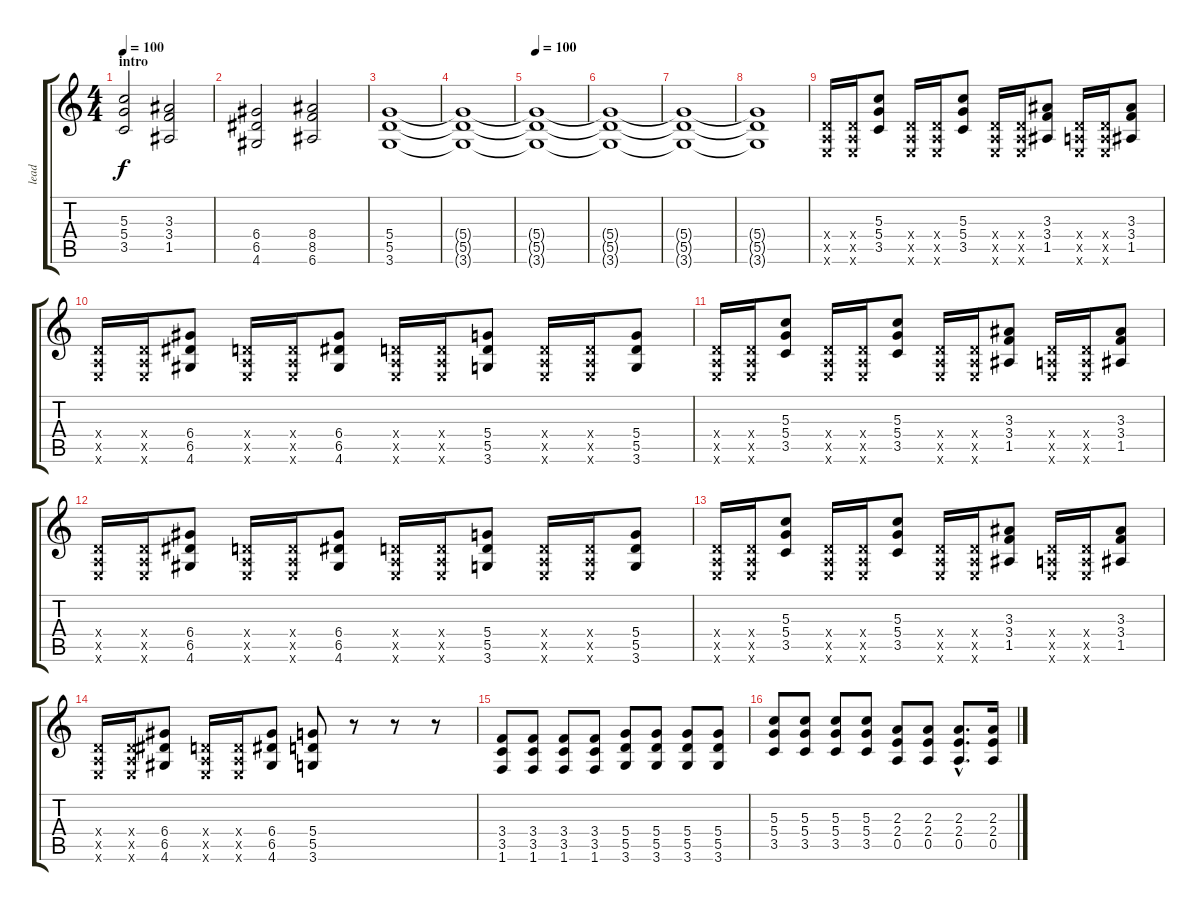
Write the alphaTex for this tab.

\track ("lead" "lead") {instrument overdrivenguitar}
\staff {score tabs}
\tuning (E4 B3 G3 D3 A2 E2) {hide}
\ts (4 4)
\section ("" "intro")
\tempo 100
\tempo 120
\tempo 100
\clef g2
\ks c
(5.3 5.4 3.5).2{dy f instrument overdrivenguitar} (3.3 3.4 1.5).2 |
(6.4 6.5 4.6).2 (8.4 8.5 6.6).2 |
(5.4 5.5 3.6).1 |
(5.4{t} 5.5{t} 3.6{t}).1 |
\tempo 100
(5.4{t} 5.5{t} 3.6{t}).1{volume 9} |
(5.4{t} 5.5{t} 3.6{t}).1 |
(5.4{t} 5.5{t} 3.6{t}).1{volume 4} |
(5.4{t} 5.5{t} 3.6{t}).1 |
(0.4{x} 0.5{x} 0.6{x}).16{volume 15} (0.4{x} 0.5{x} 0.6{x}).16 (5.3 5.4 3.5).8 (0.4{x} 0.5{x} 0.6{x}).16 (0.4{x} 0.5{x} 0.6{x}).16 (5.3 5.4 3.5).8 (0.4{x} 0.5{x} 0.6{x}).16 (0.4{x} 0.5{x} 0.6{x}).16 (3.3 3.4 1.5).8 (0.4{x} 0.5{x} 0.6{x}).16 (0.4{x} 0.5{x} 0.6{x}).16 (3.3 3.4 1.5).8 |
(0.4{x} 0.5{x} 0.6{x}).16 (0.4{x} 0.5{x} 0.6{x}).16 (6.4 6.5 4.6).8 (0.4{x} 0.5{x} 0.6{x}).16 (0.4{x} 0.5{x} 0.6{x}).16 (6.4 6.5 4.6).8 (0.4{x} 0.5{x} 0.6{x}).16 (0.4{x} 0.5{x} 0.6{x}).16 (5.4 5.5 3.6).8 (0.4{x} 0.5{x} 0.6{x}).16 (0.4{x} 0.5{x} 0.6{x}).16 (5.4 5.5 3.6).8 |
(0.4{x} 0.5{x} 0.6{x}).16 (0.4{x} 0.5{x} 0.6{x}).16 (5.3 5.4 3.5).8 (0.4{x} 0.5{x} 0.6{x}).16 (0.4{x} 0.5{x} 0.6{x}).16 (5.3 5.4 3.5).8 (0.4{x} 0.5{x} 0.6{x}).16 (0.4{x} 0.5{x} 0.6{x}).16 (3.3 3.4 1.5).8 (0.4{x} 0.5{x} 0.6{x}).16 (0.4{x} 0.5{x} 0.6{x}).16 (3.3 3.4 1.5).8 |
(0.4{x} 0.5{x} 0.6{x}).16 (0.4{x} 0.5{x} 0.6{x}).16 (6.4 6.5 4.6).8 (0.4{x} 0.5{x} 0.6{x}).16 (0.4{x} 0.5{x} 0.6{x}).16 (6.4 6.5 4.6).8 (0.4{x} 0.5{x} 0.6{x}).16 (0.4{x} 0.5{x} 0.6{x}).16 (5.4 5.5 3.6).8 (0.4{x} 0.5{x} 0.6{x}).16 (0.4{x} 0.5{x} 0.6{x}).16 (5.4 5.5 3.6).8 |
(0.4{x} 0.5{x} 0.6{x}).16 (0.4{x} 0.5{x} 0.6{x}).16 (5.3 5.4 3.5).8 (0.4{x} 0.5{x} 0.6{x}).16 (0.4{x} 0.5{x} 0.6{x}).16 (5.3 5.4 3.5).8 (0.4{x} 0.5{x} 0.6{x}).16 (0.4{x} 0.5{x} 0.6{x}).16 (3.3 3.4 1.5).8 (0.4{x} 0.5{x} 0.6{x}).16 (0.4{x} 0.5{x} 0.6{x}).16 (3.3 3.4 1.5).8 |
(0.4{x} 0.5{x} 0.6{x}).16 (0.4{x} 0.5{x} 0.6{x}).16 (6.4 6.5 4.6).8 (0.4{x} 0.5{x} 0.6{x}).16 (0.4{x} 0.5{x} 0.6{x}).16 (6.4 6.5 4.6).8 (5.4 5.5 3.6).8 r.8 r.8 r.8 |
(3.4 3.5 1.6).8 (3.4 3.5 1.6).8 (3.4 3.5 1.6).8 (3.4 3.5 1.6).8 (5.4 5.5 3.6).8 (5.4 5.5 3.6).8 (5.4 5.5 3.6).8 (5.4 5.5 3.6).8 |
(5.3 5.4 3.5).8 (5.3 5.4 3.5).8 (5.3 5.4 3.5).8 (5.3 5.4 3.5).8 (2.3 2.4 0.5).8 (2.3 2.4 0.5).8 (2.3{hac} 2.4{hac} 0.5{hac}).8{d} (2.3 2.4 0.5).16
